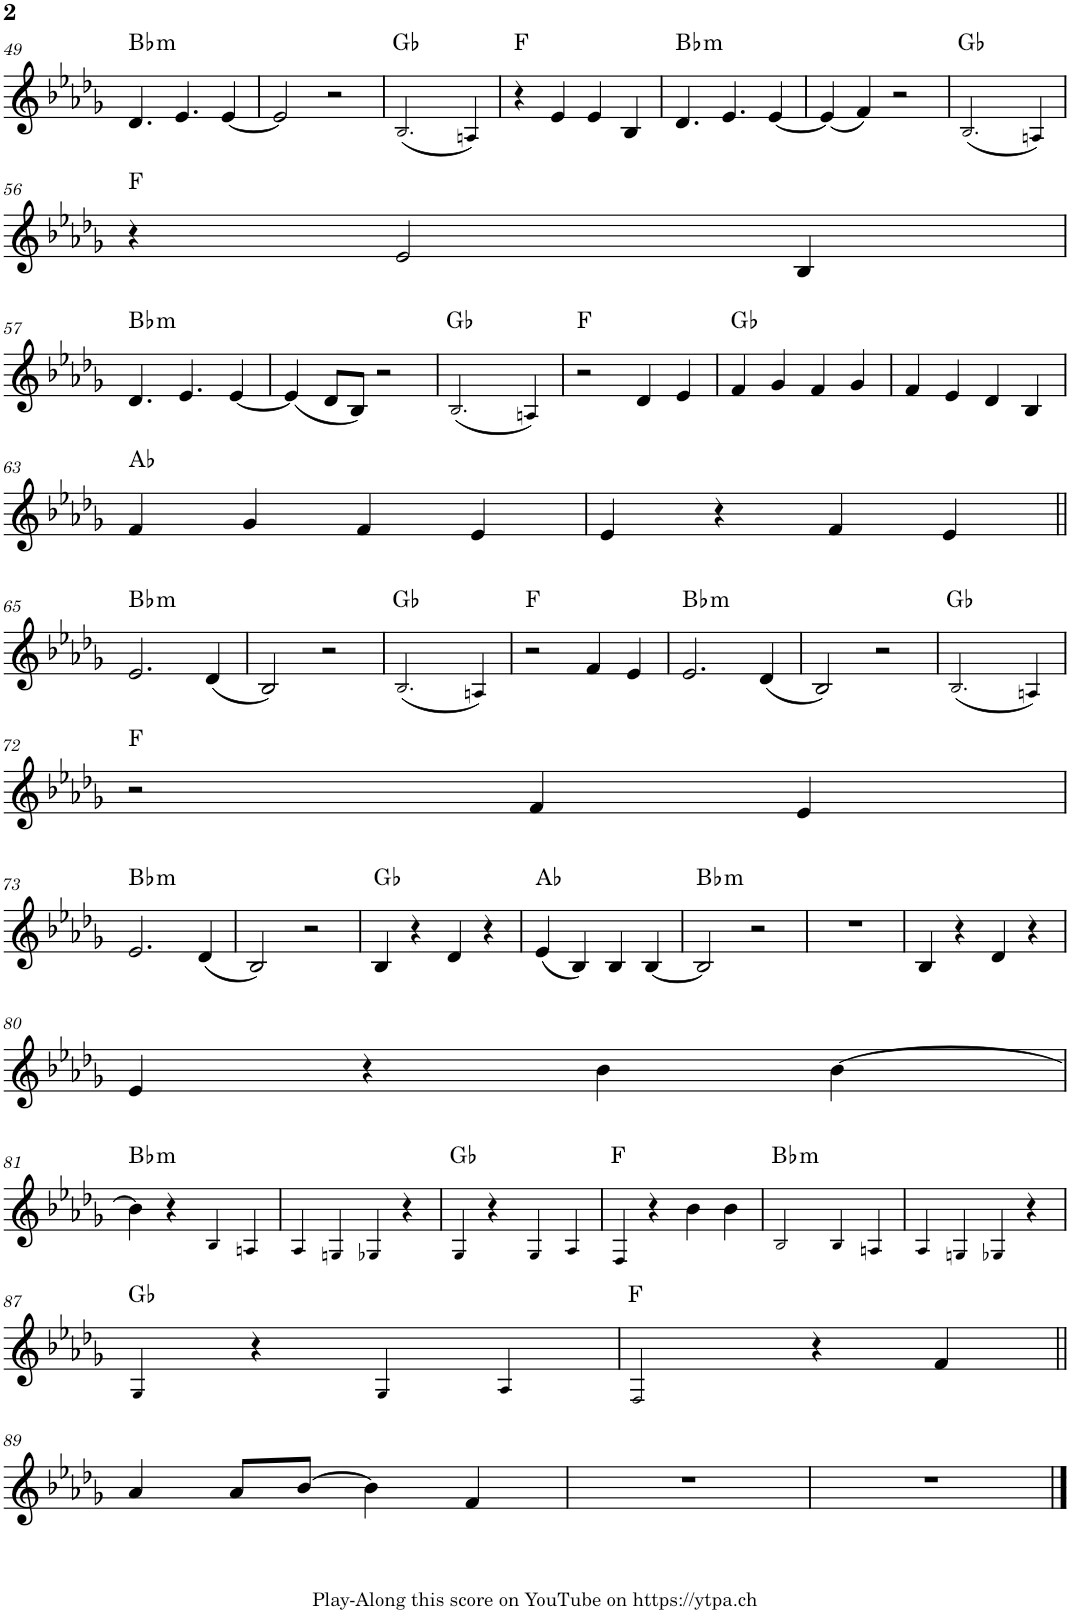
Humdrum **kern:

**kern	**harte
*part1	*part1
*staff1	*
*I"Piano	*
*I'Pno.	*
!!LO:PB:g=z
*clefG2	*
*k[b-e-a-d-g-]	*
*M4/4	*
=49	=49
!	!LO:H:kt=m
4.d-/	Bb:min
4.e-/	.
[4e-/	.
=50	=50
2e-/]	.
2r	.
=51	=51
(2.B-!/	Gb:maj
4An!/)	.
=52	=52
4r	F:maj
4e-/	.
4e-/	.
4B-/	.
=53	=53
!	!LO:H:kt=m
4.d-/	Bb:min
4.e-/	.
[4e-/	.
=54	=54
(4e-/]	.
4f/)	.
2r	.
=55	=55
(2.B-!/	Gb:maj
4An!/)	.
!!LO:LB:g=z
=56	=56
4r	F:maj
2e-/	.
4B-/	.
!!LO:LB:g=z
=57	=57
!	!LO:H:kt=m
4.d-/	Bb:min
4.e-/	.
[4e-/	.
=58	=58
(4e-/]	.
8d-/L	.
8B-/J)	.
2r	.
=59	=59
(2.B-!/	Gb:maj
4An!/)	.
=60	=60
2r	F:maj
4d-/	.
4e-/	.
=61	=61
4f/	Gb:maj
4g-/	.
4f/	.
4g-/	.
=62	=62
4f/	.
4e-/	.
4d-/	.
4B-/	.
!!LO:LB:g=z
=63	=63
4f/	Ab:maj
4g-/	.
4f/	.
4e-/	.
=64	=64
4e-/	.
4r	.
4f/	.
4e-/	.
!!LO:LB:g=z
=65||	=65||
!	!LO:H:kt=m
2.e-/	Bb:min
(4d-/	.
=66	=66
2B-/)	.
2r	.
=67	=67
(2.B-!/	Gb:maj
4An!/)	.
=68	=68
2r	F:maj
4f/	.
4e-/	.
=69	=69
!	!LO:H:kt=m
2.e-/	Bb:min
(4d-/	.
=70	=70
2B-/)	.
2r	.
=71	=71
(2.B-!/	Gb:maj
4An!/)	.
!!LO:LB:g=z
=72	=72
2r	F:maj
4f/	.
4e-/	.
!!LO:LB:g=z
=73	=73
!	!LO:H:kt=m
2.e-/	Bb:min
(4d-/	.
=74	=74
2B-/)	.
2r	.
=75	=75
4B-/	Gb:maj
4r	.
4d-/	.
4r	.
=76	=76
(4e-/	Ab:maj
4B-/)	.
4B-/	.
[4B-/	.
=77	=77
!	!LO:H:kt=m
2B-/]	Bb:min
2r	.
=78	=78
1r	.
=79	=79
4B-/	.
4r	.
4d-/	.
4r	.
!!LO:LB:g=z
=80	=80
4e-/	.
4r	.
4b-\	.
[4b-\	.
!!LO:LB:g=z
=81	=81
!	!LO:H:kt=m
4b-\]	Bb:min
4r	.
4B-!/	.
4An!/	.
=82	=82
4A-!/	.
4Gn!/	.
4G-X!/	.
4r	.
=83	=83
4G-!/	Gb:maj
4r	.
4G-!/	.
4A-!/	.
=84	=84
4F!/	F:maj
4r	.
4b-\	.
4b-\	.
=85	=85
!	!LO:H:kt=m
2B-!/	Bb:min
4B-!/	.
4An!/	.
=86	=86
4A-!/	.
4Gn!/	.
4G-X!/	.
4r	.
!!LO:LB:g=z
=87	=87
4G-!/	Gb:maj
4r	.
4G-!/	.
4A-!/	.
=88	=88
2F!/	F:maj
4r	.
4f/	.
!!LO:LB:g=z
=89||	=89||
4a-/	.
8a-/L	.
[8b-/J	.
4b-\]	.
4f/	.
=90	=90
1r	.
=91	=91
1r	.
==	==
*-	*-
